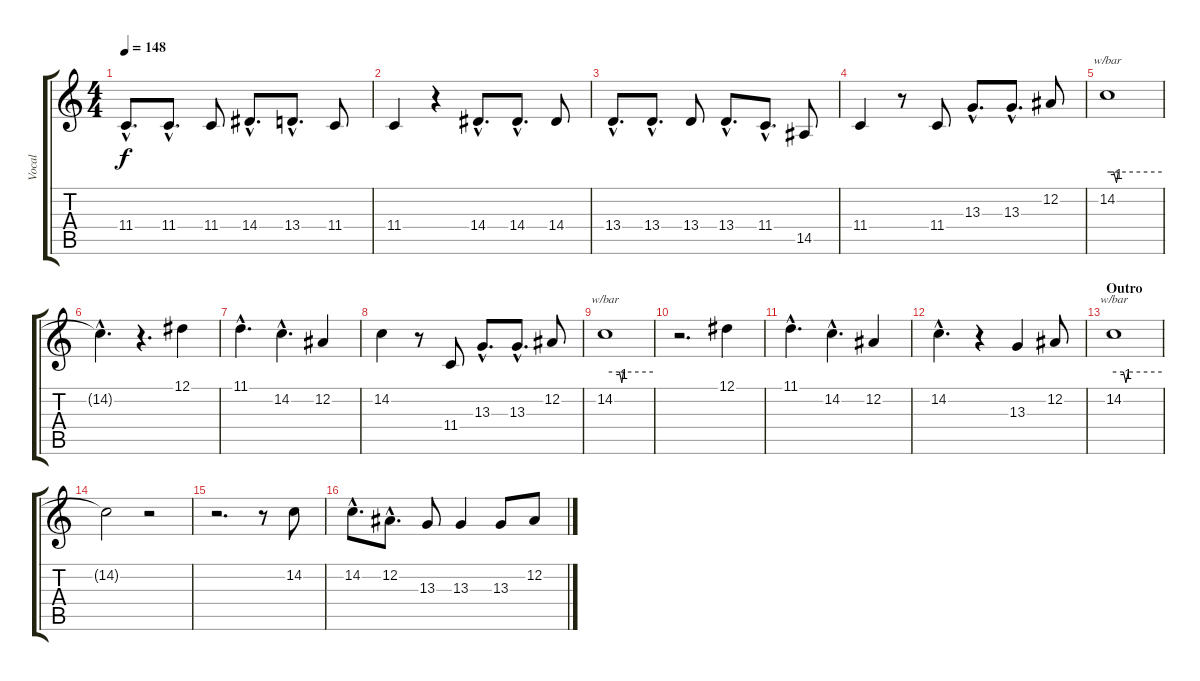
\track ("Vocal" "Vocal") {instrument viola}
\staff {score tabs}
\tuning (Eb4 Bb3 Gb3 Db3 Ab2 Eb2) {hide}
\ts (4 4)
\tempo 148
\clef g2
\ks c
11.4{hac}.8{d dy f} 11.4{hac}.8{d} 11.4.8 14.4{hac}.8{d} 13.4{hac}.8{d} 11.4.8 |
11.4.4 r.4 14.4{hac}.8{d} 14.4{hac}.8{d} 14.4.8 |
13.4{hac}.8{d} 13.4{hac}.8{d} 13.4.8 13.4{hac}.8{d} 11.4{hac}.8{d} 14.5.8 |
11.4.4 r.8 11.4.8 13.3{hac}.8{d} 13.3{hac}.8{d} 12.2.8 |
14.2.1{tbe (custom default 0 0 7 0 10 -4 12 0 60 0)} |
14.2{hac t}.4{d} r.4{d} 12.1.4 |
11.1{hac}.4{d} 14.2{hac}.4{d} 12.2.4 |
14.2.4 r.8 11.4.8 13.3{hac}.8{d} 13.3{hac}.8{d} 12.2.8 |
14.2.1{tbe (custom default 0 0 18 0 21 -4 23 0 60 0)} |
r.2{d} 12.1.4 |
11.1{hac}.4{d} 14.2{hac}.4{d} 12.2.4 |
14.2{hac}.4{d} r.4 13.3.4 12.2.8 |
\section ("" "Outro")
14.2.1{tbe (custom default 0 0 12 0 15 -4 18 0 60 0)} |
14.2{t}.2 r.2 |
r.2{d} r.8 14.2.8 |
14.2{hac}.8{d} 12.2{hac}.8{d} 13.3.8 13.3.4 13.3.8 12.2.8
